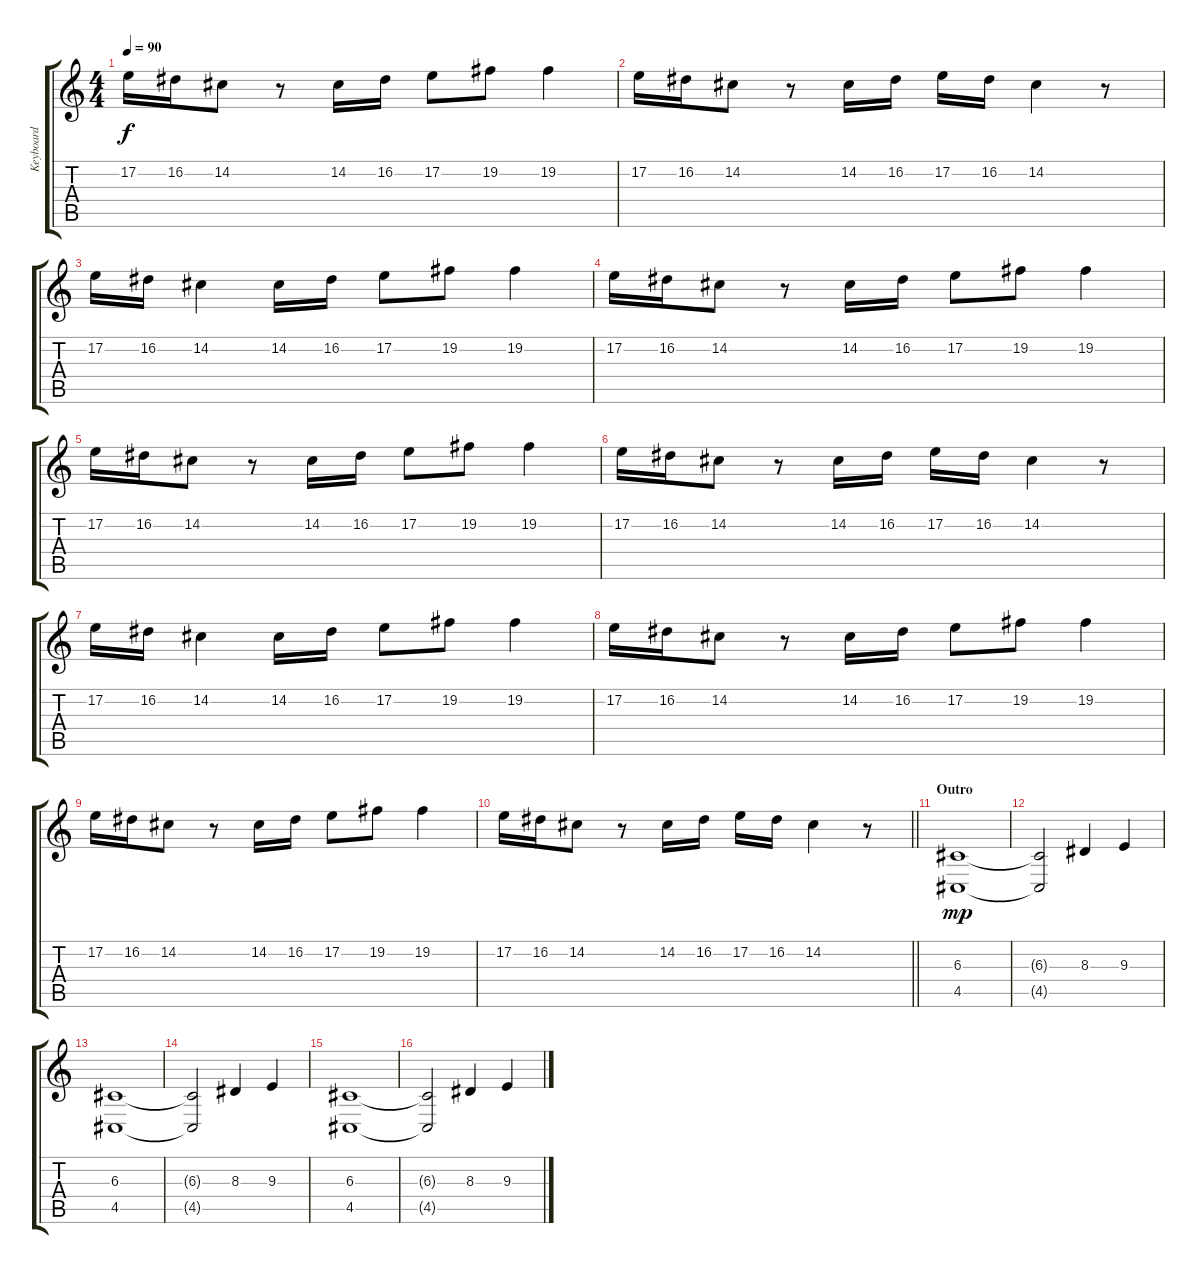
\track ("Keyboard" "Keyboard") {instrument stringensemble1}
\staff {score tabs}
\tuning (E4 B3 G3 D3 A2 E2) {hide}
\ts (4 4)
\tempo 90
\clef g2
\ks c
17.2.16{dy f} 16.2.16 14.2.8 r.8 14.2.16 16.2.16 17.2.8 19.2.8 19.2.4 |
17.2.16 16.2.16 14.2.8 r.8 14.2.16 16.2.16 17.2.16 16.2.16 14.2.4 r.8 |
17.2.16 16.2.16 14.2.4 14.2.16 16.2.16 17.2.8 19.2.8 19.2.4 |
17.2.16 16.2.16 14.2.8 r.8 14.2.16 16.2.16 17.2.8 19.2.8 19.2.4 |
17.2.16 16.2.16 14.2.8 r.8 14.2.16 16.2.16 17.2.8 19.2.8 19.2.4 |
17.2.16 16.2.16 14.2.8 r.8 14.2.16 16.2.16 17.2.16 16.2.16 14.2.4 r.8 |
17.2.16 16.2.16 14.2.4 14.2.16 16.2.16 17.2.8 19.2.8 19.2.4 |
17.2.16 16.2.16 14.2.8 r.8 14.2.16 16.2.16 17.2.8 19.2.8 19.2.4 |
17.2.16 16.2.16 14.2.8 r.8 14.2.16 16.2.16 17.2.8 19.2.8 19.2.4 |
\barLineRight lightlight
17.2.16 16.2.16 14.2.8 r.8 14.2.16 16.2.16 17.2.16 16.2.16 14.2.4 r.8 |
\section ("" "Outro")
(6.3 4.5).1{dy mp} |
(6.3{t} 4.5{t}).2 8.3.4 9.3.4 |
(6.3 4.5).1 |
(6.3{t} 4.5{t}).2 8.3.4 9.3.4 |
(6.3 4.5).1 |
(6.3{t} 4.5{t}).2 8.3.4 9.3.4
